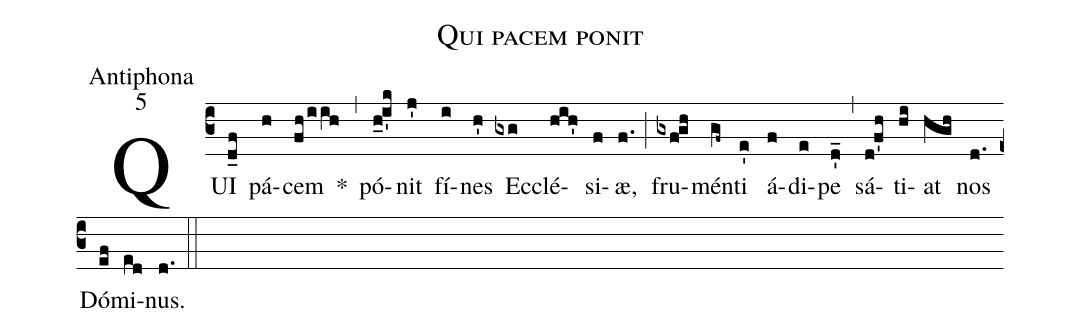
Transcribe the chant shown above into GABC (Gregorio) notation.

name:Qui pacem ponit;
office-part:Antiphona;
mode:5;
%%
(c3) QUI(d_f) pá(h)cem(fh/iih) *(,) pó(h_0!i'k)nit(j') fí(i)nes(h') Ec(gxg)clé(hih')si(f)æ,(f.) (;) fru(gxf!gh)mén(gf~)ti(e') á(f)di(e)pe(d'_) (,) sá(d!f'h)ti(hi)at(hgh) nos(d.) Dó(ef)mi(ed)nus.(d.) (::)
